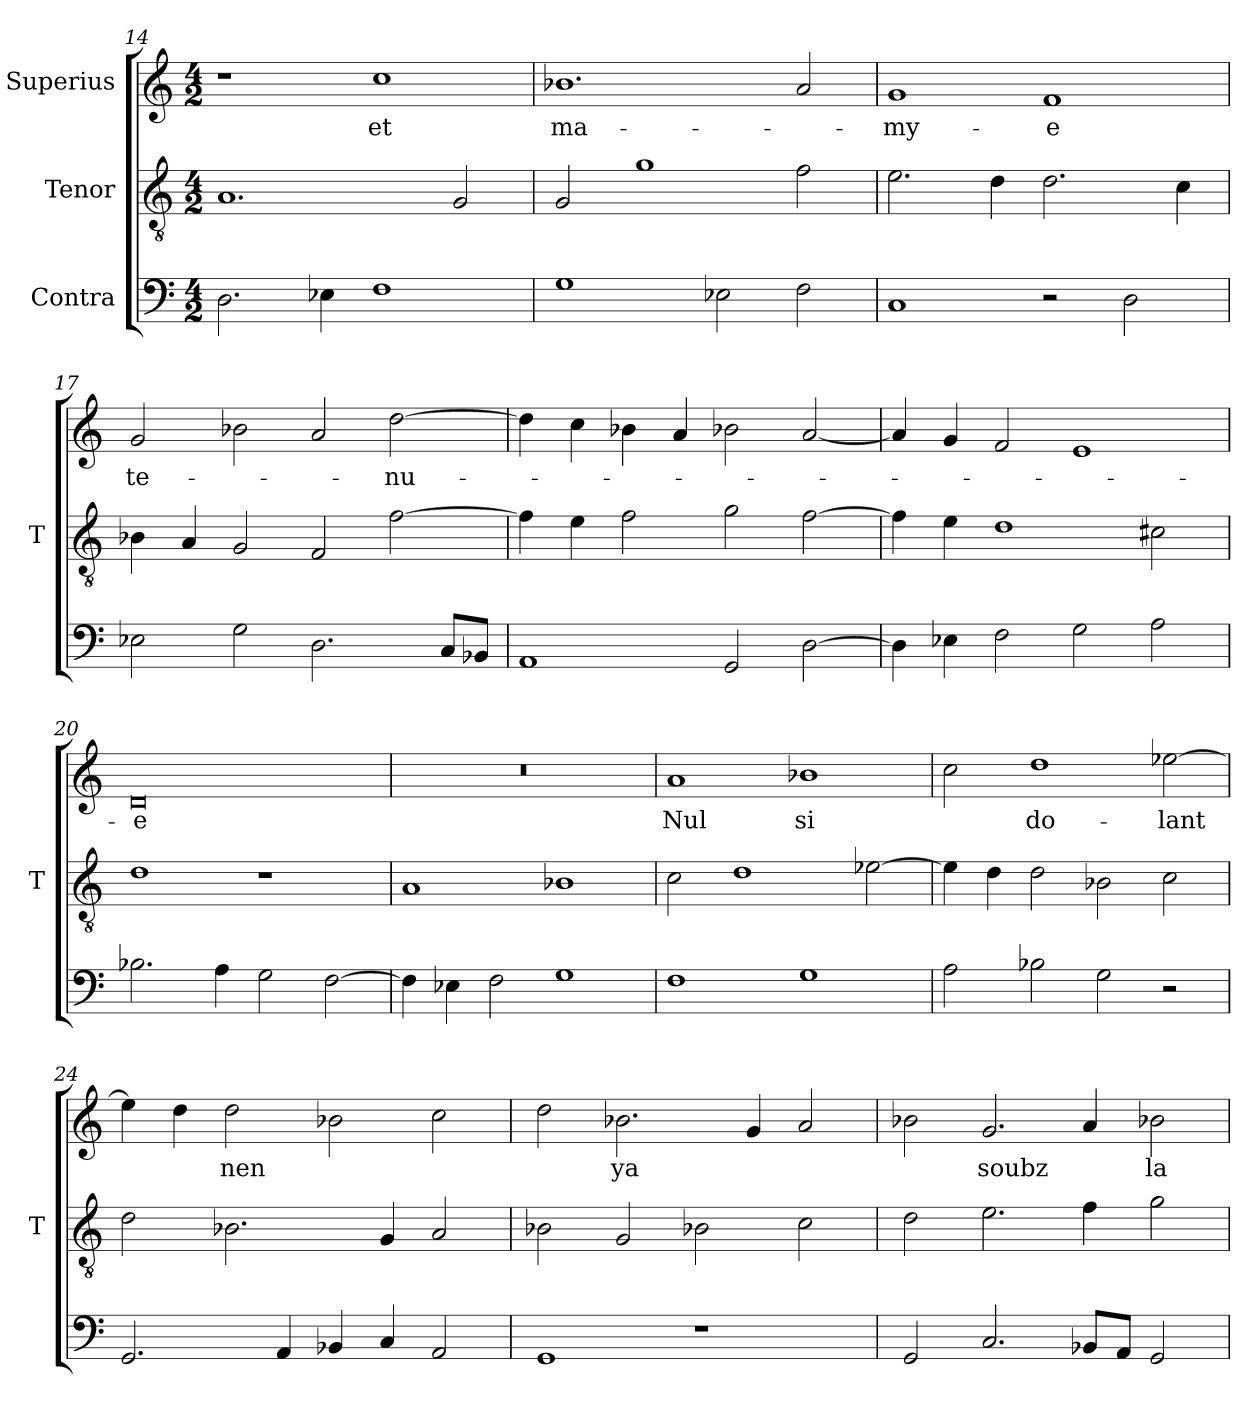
**kern	**kern	**kern	**text
*part3	*part2	*part1	*part1
*staff3	*staff2	*staff1	*staff1
*I"Contra	*I"Tenor	*I"Superius	*
*	*I'T	*	*
*clefF4	*clefGv2	*clefG2	*
*M4/2	*M4/2	*M4/2	*
=14	=14	=14	=14
2.D	1.A	1r	.
4E-X	.	.	.
1F	.	1cc	-et
.	2G	.	.
=15	=15	=15	=15
1G	2G	1.b-X	ma-
.	1g	.	.
2E-X	.	.	.
2F	2f	2a	.
=16	=16	=16	=16
1C	2.e	1g	-my-
.	4d	.	.
2r	2.d	1f	-e
2D	.	.	.
.	4c	.	.
=17	=17	=17	=17
2E-X	4B-X	2g	te-
.	4A	.	.
2G	2G	2b-X	.
2.D	2F	2a	.
.	[2f	[2dd	-nu-
8C/L	.	.	.
8BB-X/J	.	.	.
=18	=18	=18	=18
1AA	4f]	4dd]	.
.	4e	4cc	.
.	2f	4b-X	.
.	.	4a	.
2GG	2g	2b-X	.
[2D	[2f	[2a	.
=19	=19	=19	=19
4D]	4f]	4a]	.
4E-X	4e	4g	.
2F	1d	2f	.
2G	.	1e	.
2A	2c#X	.	.
=20	=20	=20	=20
2.B-X	1d	0d	-e
4A	.	.	.
2G	1r	.	.
[2F	.	.	.
=21	=21	=21	=21
4F]	1A	0r	.
4E-X	.	.	.
2F	.	.	.
1G	1B-X	.	.
=22	=22	=22	=22
1F	2c	1a	-Nul
.	1d	.	.
1G	.	1b-X	-si
.	[2e-X	.	.
=23	=23	=23	=23
2A	4e-]	2cc	.
.	4d	.	.
2B-X	2d	1dd	do-
2G	2B-X	.	.
2r	2c	[2ee-X	-lant
=24	=24	=24	=24
2.GG	2d	4ee-]	.
.	.	4dd	.
.	2.B-X	2dd	-nen
4AA	.	.	.
4BB-X	.	2b-X	.
4C	4G	.	.
2AA	2A	2cc	.
=25	=25	=25	=25
1GG	2B-X	2dd	.
.	2G	2.b-X	-ya
1r	2B-X	.	.
.	.	4g	.
.	2c	2a	.
=26	=26	=26	=26
2GG	2d	2b-X	.
2.C	2.e	2.g	-soubz
8BB-X/L	4f	4a	.
8AA/J	.	.	.
2GG	2g	2b-X	-la
=	=	=	=
*-	*-	*-	*-
